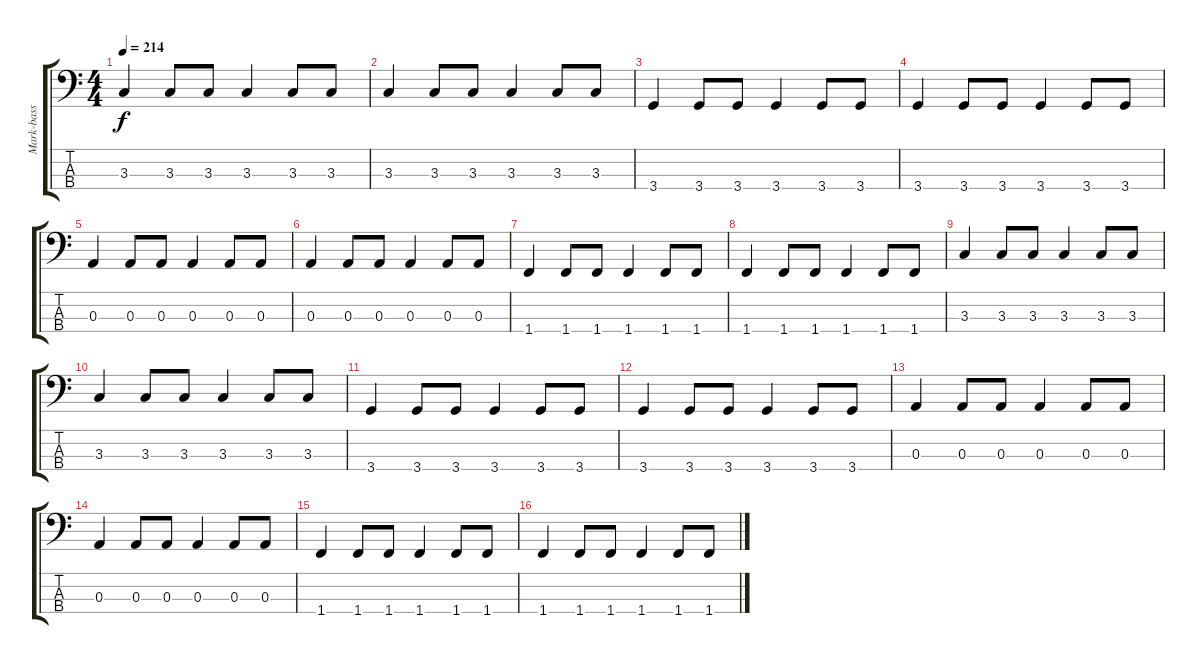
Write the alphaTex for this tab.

\track ("Mark-bass" "Mark-bass") {instrument electricbasspick}
\staff {score tabs}
\tuning (G2 D2 A1 E1) {hide}
\ts (4 4)
\tempo 214
\clef f4
\ks c
3.3.4{dy f} 3.3.8 3.3.8 3.3.4 3.3.8 3.3.8 |
3.3.4 3.3.8 3.3.8 3.3.4 3.3.8 3.3.8 |
3.4.4 3.4.8 3.4.8 3.4.4 3.4.8 3.4.8 |
3.4.4 3.4.8 3.4.8 3.4.4 3.4.8 3.4.8 |
0.3.4 0.3.8 0.3.8 0.3.4 0.3.8 0.3.8 |
0.3.4 0.3.8 0.3.8 0.3.4 0.3.8 0.3.8 |
1.4.4 1.4.8 1.4.8 1.4.4 1.4.8 1.4.8 |
1.4.4 1.4.8 1.4.8 1.4.4 1.4.8 1.4.8 |
3.3.4 3.3.8 3.3.8 3.3.4 3.3.8 3.3.8 |
3.3.4 3.3.8 3.3.8 3.3.4 3.3.8 3.3.8 |
3.4.4 3.4.8 3.4.8 3.4.4 3.4.8 3.4.8 |
3.4.4 3.4.8 3.4.8 3.4.4 3.4.8 3.4.8 |
0.3.4 0.3.8 0.3.8 0.3.4 0.3.8 0.3.8 |
0.3.4 0.3.8 0.3.8 0.3.4 0.3.8 0.3.8 |
1.4.4 1.4.8 1.4.8 1.4.4 1.4.8 1.4.8 |
1.4.4 1.4.8 1.4.8 1.4.4 1.4.8 1.4.8
